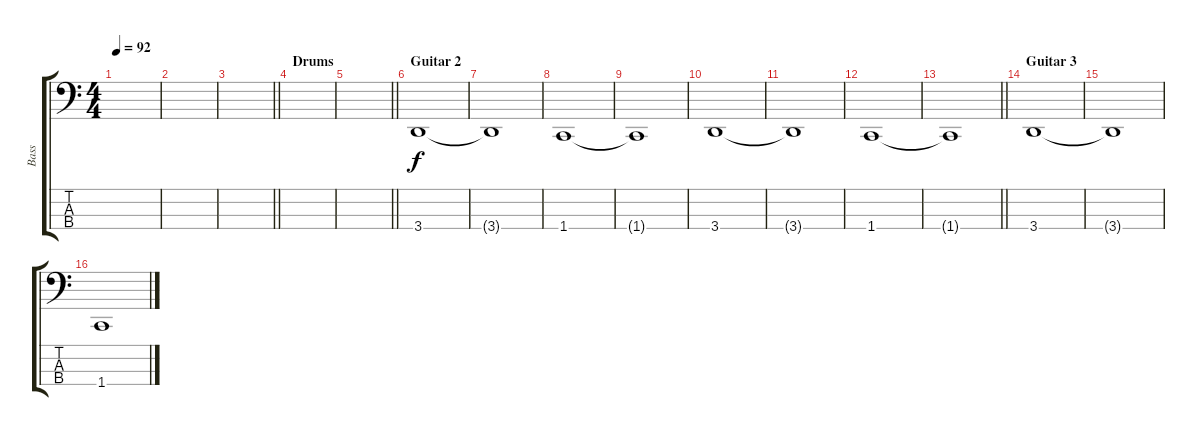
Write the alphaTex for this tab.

\track ("Bass" "Bass") {instrument electricbassfinger}
\staff {score tabs}
\tuning (D2 A1 E1 B0) {hide}
\ts (4 4)
\tempo 92
\clef f4
\ks c
|
|
\barLineRight lightlight
|
\section ("" "Drums")
|
\barLineRight lightlight
|
\section ("" "Guitar 2")
3.4.1 |
3.4{t}.1 |
1.4.1 |
1.4{t}.1 |
3.4.1 |
3.4{t}.1 |
1.4.1 |
\barLineRight lightlight
1.4{t}.1 |
\section ("" "Guitar 3")
3.4.1 |
3.4{t}.1 |
1.4.1
